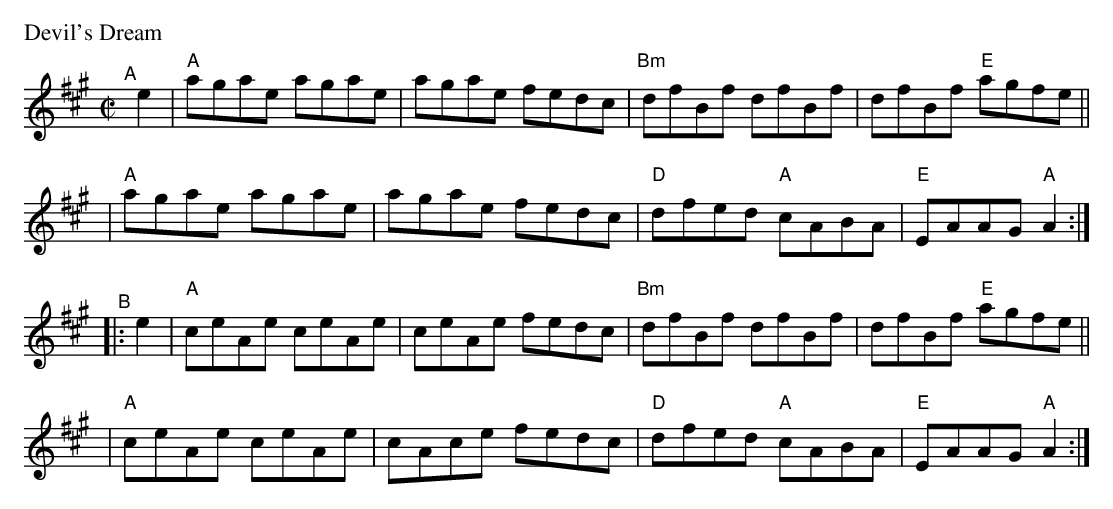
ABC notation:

X:1
M: C|
P: Devil's Dream
K: A
"^A"[|] e2 \
| "A"agae agae | agae fedc |"Bm"dfBf    dfBf |    dfBf "E"agfe ||
| "A"agae agae | agae fedc | "D"dfed "A"cABA | "E"EAAG "A"A2 :|
"^B"|: e2 \
| "A"ceAe ceAe | ceAe fedc |"Bm"dfBf    dfBf |    dfBf "E"agfe ||
| "A"ceAe ceAe | cAce fedc | "D"dfed "A"cABA | "E"EAAG "A"A2 :|
